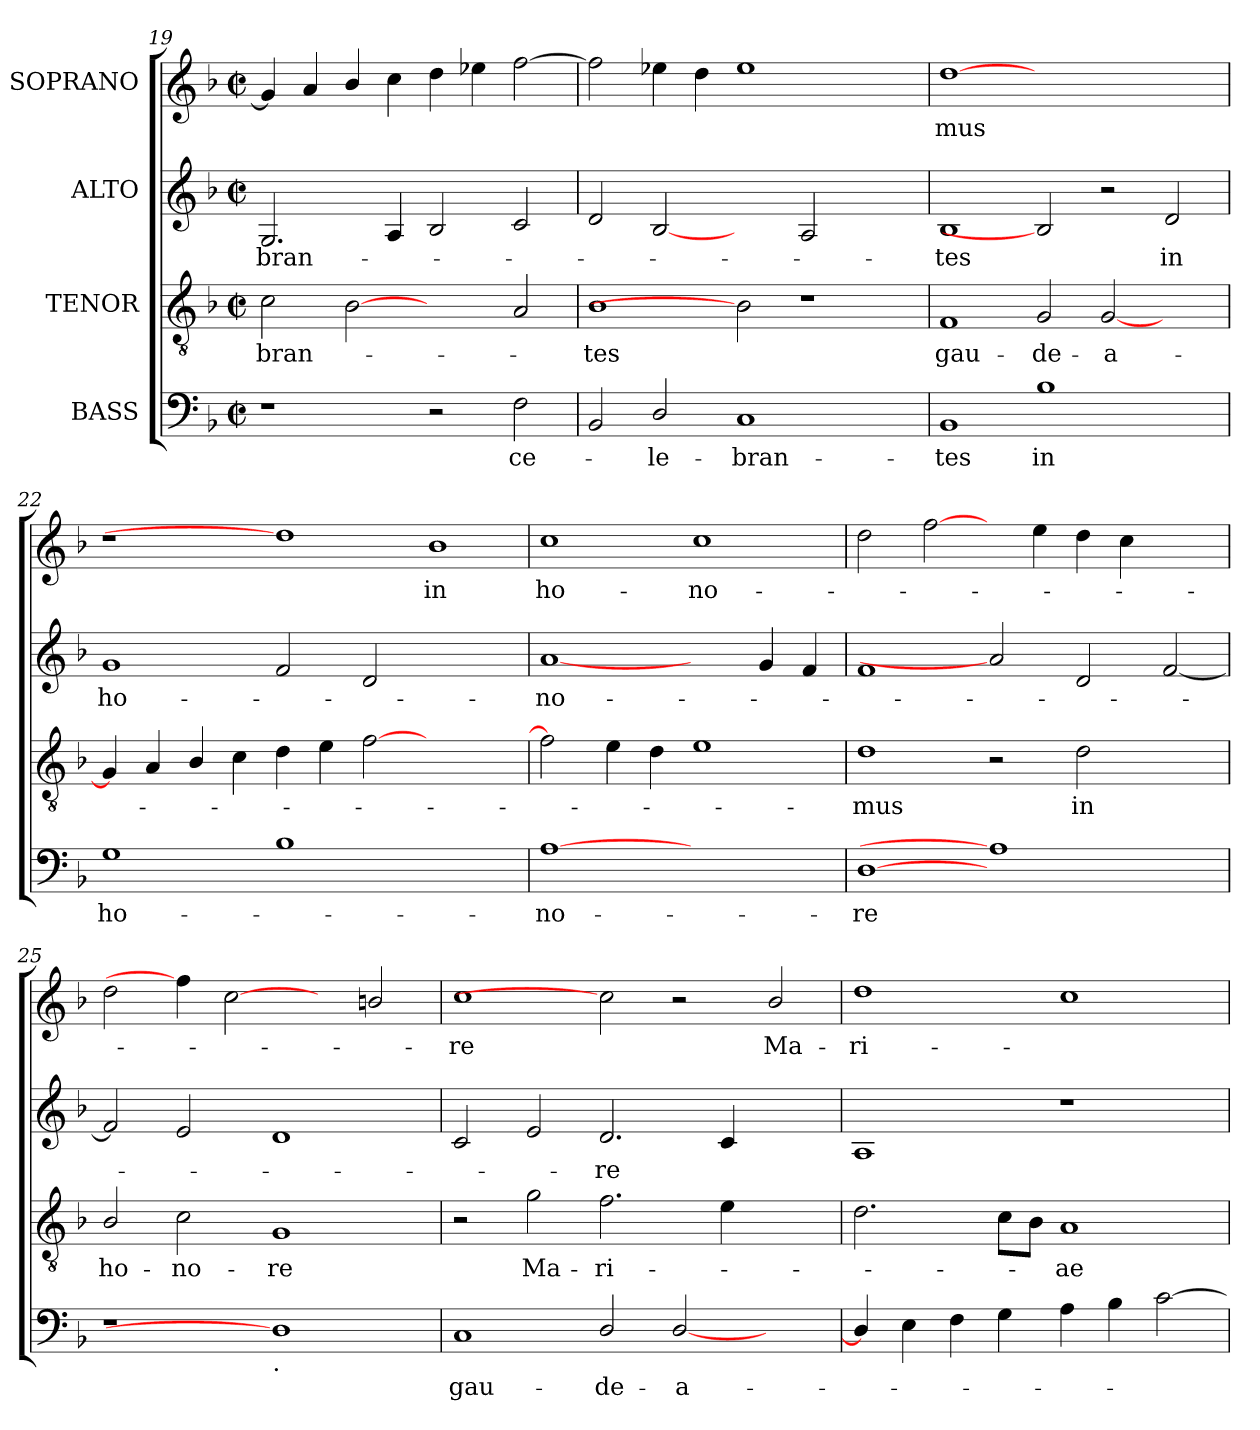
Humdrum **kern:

**kern	**text	**kern	**text	**kern	**text	**kern	**text
*part4	*part4	*part3	*part3	*part2	*part2	*part1	*part1
*staff4	*staff4	*staff3	*staff3	*staff2	*staff2	*staff1	*staff1
*I"BASS	*	*I"TENOR	*	*I"ALTO	*	*I"SOPRANO	*
*clefF4	*	*clefGv2	*	*clefG2	*	*clefG2	*
*k[b-]	*	*k[b-]	*	*k[b-]	*	*k[b-]	*
*F:	*	*F:	*	*F:	*	*F:	*
*M2/2	*	*M2/2	*	*M2/2	*	*M2/2	*
*met(c|)	*	*met(c|)	*	*met(c|)	*	*met(c|)	*
=19	=19	=19	=19	=19	=19	=19	=19
!	!	!	!LO:LY:b	!	!LO:LY:b	!	!
1r	.	2c\	-bran-	2.G/	-bran-	4g/]	.
.	.	.	.	.	.	4a/	.
.	.	[2B-	.	.	.	4b-/	.
.	.	.	.	4A/	.	4cc\	.
2r	.	2ryy	.	2B-/	.	4dd\	.
.	.	.	.	.	.	4ee-\	.
!	!LO:LY:b	!	!	!	!	!	!
2F\	ce-	2A/	.	2c/	.	[>2ff\	.
=20	=20	=20	=20	=20	=20	=20	=20
!	!	!	!LO:LY:b	!	!	!	!
2BB-/	.	1B-	-tes	2d/	.	2ff\]	.
!	!LO:LY:b	!	!	!	!	!	!
2D/	-le-	.	.	[2B-	.	4ee-\	.
.	.	.	.	.	.	4dd\	.
!	!LO:LY:b	!	!	!	!	!	!
1C	-bran-	2B-]	.	2ryy	.	1ee-	.
.	.	1r	.	2A/	.	.	.
2ryy	.	.	.	2ryy	.	2ryy	.
!!LO:LB:g=z
=21	=21	=21	=21	=21	=21	=21	=21
!	!LO:LY:b	!	!LO:LY:b	!	!LO:LY:b	!	!LO:LY:b
1BB-	-tes	1F	gau-	1B-	-tes	[1dd	-mus
!	!LO:LY:b	!	!LO:LY:b	!	!	!	!
1B-	in	2G/	-de-	2B-]	.	1.ryy	.
!	!	!	!LO:LY:b	!	!	!	!
.	.	[<2G/	-a-	2r	.	.	.
!	!	!	!	!	!LO:LY:b	!	!
2ryy	.	2ryy	.	2d/	in	.	.
=22	=22	=22	=22	=22	=22	=22	=22
!	!LO:LY:b	!	!	!	!LO:LY:b	!	!
1G	ho-	4G/]	.	1g	ho-	1r	.
.	.	4A/	.	.	.	.	.
.	.	4B-/	.	.	.	.	.
.	.	4c\	.	.	.	.	.
1B-	.	4d\	.	2f/	.	1dd]	.
.	.	4e\	.	.	.	.	.
.	.	[>2f\	.	2d/	.	.	.
!	!	!	!	!	!	!	!LO:LY:b
1ryy	.	1ryy	.	1ryy	.	1b-	in
=23	=23	=23	=23	=23	=23	=23	=23
!	!LO:LY:b	!	!	!	!LO:LY:b	!	!LO:LY:b
[1A	-no-	2f\]	.	[1a	-no-	1cc	ho-
.	.	4e\	.	.	.	.	.
.	.	4d\	.	.	.	.	.
!	!	!	!	!	!	!	!LO:LY:b
1ryy	.	1e	.	2ryy	.	1cc	-no-
.	.	.	.	4g/	.	.	.
.	.	.	.	4f/	.	.	.
=24	=24	=24	=24	=24	=24	=24	=24
!	!LO:LY:b:rj	!	!LO:LY:b	!	!	!	!
[1D	-re	1d	-mus	1f	.	2dd\	.
.	.	.	.	.	.	[2ff\	.
1A]	.	2r	.	2a]	.	4ryy	.
.	.	.	.	.	.	4ee\	.
!	!	!	!LO:LY:b	!	!	!	!
.	.	2d\	in	2d/	.	4dd\	.
.	.	.	.	.	.	4cc\	.
2ryy	.	2ryy	.	[>2f/	.	2ryy	.
!!LO:PB:g=z
=25	=25	=25	=25	=25	=25	=25	=25
!	!	!	!LO:LY:b	!	!	!	!
1r	.	2B-/	ho-	2f/]	.	2dd\	.
!	!	!	!LO:LY:b	!	!	!	!
.	.	2c\	-no-	2e/	.	4ff\]	.
.	.	.	.	.	.	[2cc	.
!LO:TX:b:t=.	!	!	!	!	!	!	!
!	!	!	!LO:LY:b	!	!	!	!
1D]	.	1G	-re	1d	.	.	.
.	.	.	.	.	.	4ryy	.
.	.	.	.	.	.	2b/	.
=26	=26	=26	=26	=26	=26	=26	=26
!	!LO:LY:b	!	!	!	!	!	!LO:LY:b
1C	gau-	2r	.	2c/	.	1cc	-re
!	!	!	!LO:LY:b	!	!	!	!
.	.	2g\	Ma-	2e/	.	.	.
!	!LO:LY:b	!	!LO:LY:b	!	!LO:LY:b	!	!
2D/	-de-	2.f\	-ri-	2.d/	-re	2cc]	.
!	!LO:LY:b	!	!	!	!	!	!
[<2D/	-a-	.	.	.	.	2r	.
.	.	4e\	.	4c/	.	.	.
!	!	!	!	!	!	!	!LO:LY:b
2ryy	.	2ryy	.	2ryy	.	2b-/	Ma-
=27	=27	=27	=27	=27	=27	=27	=27
!	!	!	!	!	!	!	!LO:LY:b
4D/]	.	2.d\	.	1A	.	1dd	-ri-
4E\	.	.	.	.	.	.	.
4F\	.	.	.	.	.	.	.
4G\	.	8c\L	.	.	.	.	.
.	.	8B-\J	.	.	.	.	.
!	!	!	!LO:LY:b	!	!	!	!
4A\	.	1A	-ae	1r	.	1cc	.
4B-\	.	.	.	.	.	.	.
[>2c\	.	.	.	.	.	.	.
=	=	=	=	=	=	=	=
*-	*-	*-	*-	*-	*-	*-	*-
